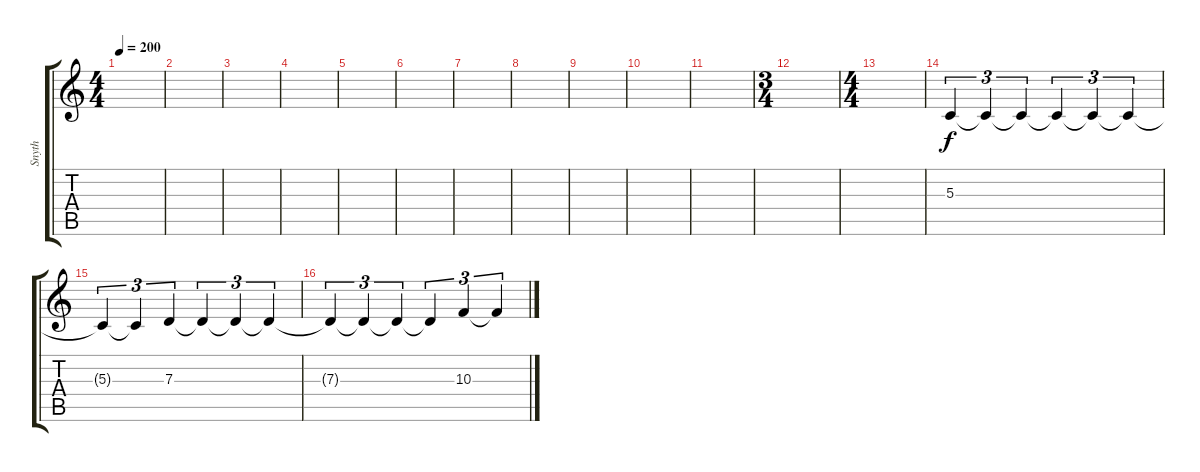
\track ("Snyth" "Snyth") {instrument pad4choir}
\staff {score tabs}
\tuning (E4 B3 G3 D3 A2 E2) {hide}
\ts (4 4)
\tempo 200
\clef g2
\ks c
|
|
|
|
|
|
|
|
|
|
|
\ts (3 4)
|
\ts (4 4)
|
5.3.4{tu (3 2)} 5.3{t}.4{tu (3 2)} 5.3{t}.4{tu (3 2)} 5.3{t}.4{tu (3 2)} 5.3{t}.4{tu (3 2)} 5.3{t}.4{tu (3 2)} |
5.3{t}.4{tu (3 2)} 5.3{t}.4{tu (3 2)} 7.3.4{tu (3 2)} 7.3{t}.4{tu (3 2)} 7.3{t}.4{tu (3 2)} 7.3{t}.4{tu (3 2)} |
7.3{t}.4{tu (3 2)} 7.3{t}.4{tu (3 2)} 7.3{t}.4{tu (3 2)} 7.3{t}.4{tu (3 2)} 10.3.4{tu (3 2)} 10.3{t}.4{tu (3 2)}
